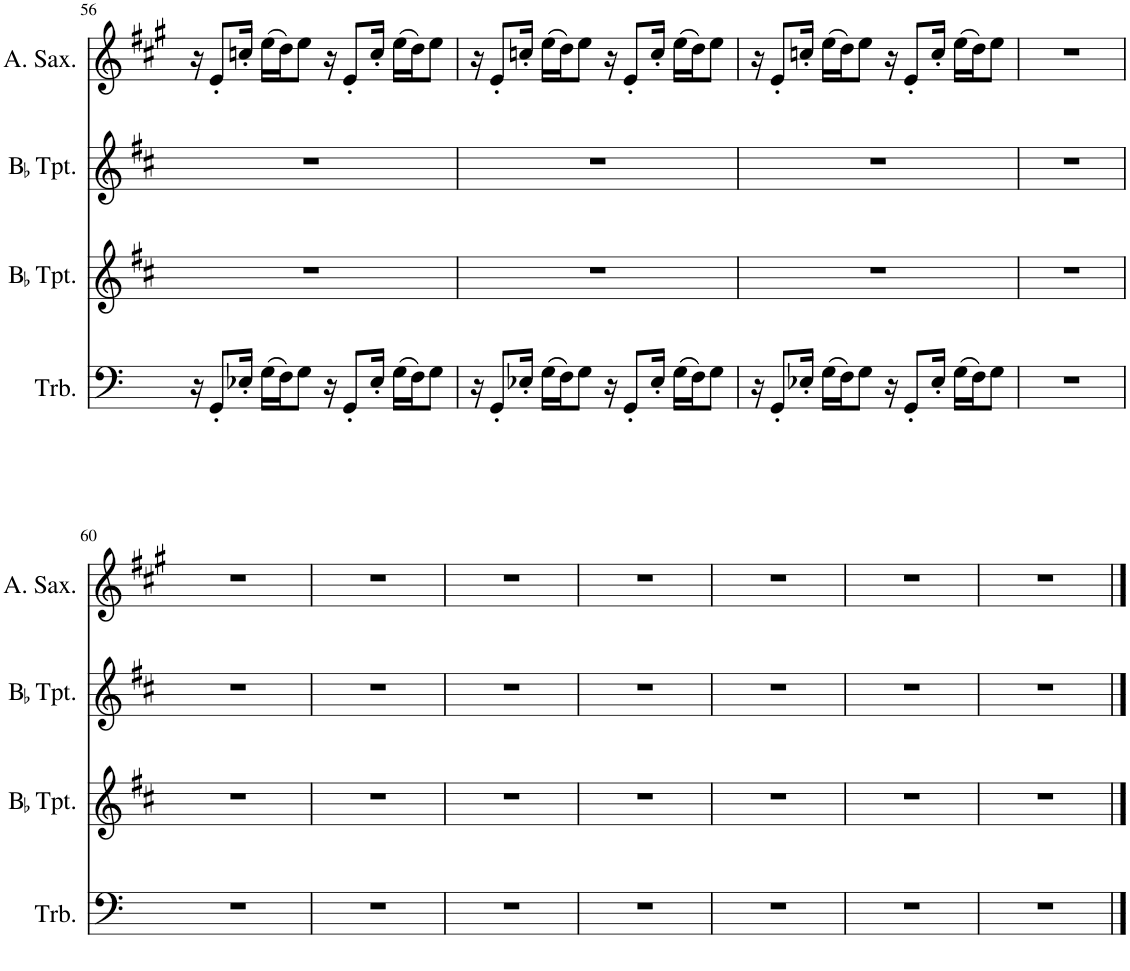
**kern	**kern	**kern	**kern
*part4	*part3	*part2	*part1
*staff4	*staff3	*staff2	*staff1
*I"Trombone	*I"BaccidentalFlat Trumpet	*I"BaccidentalFlat Trumpet	*I"Alto Saxophone
*I'Trb.	*I'BaccidentalFlat Tpt.	*I'BaccidentalFlat Tpt.	*I'A. Sax.
!!LO:PB:g=z
*clefF4	*clefG2	*clefG2	*clefG2
*	*Trd1c2	*Trd1c2	*Trd5c9
*k[]	*k[f#c#]	*k[f#c#]	*k[f#c#g#]
*M4/4	*M4/4	*M4/4	*M4/4
=56	=56	=56	=56
16r	1r	1r	16r
8GG'/L	.	.	8e'/L
16E-X'/Jk	.	.	16ccn'/Jk
(16G\LL	.	.	(16ee\LL
16F\J)	.	.	16dd\J)
8G\J	.	.	8ee\J
16r	.	.	16r
8GG'/L	.	.	8e'/L
16E-'/Jk	.	.	16cc'/Jk
(16G\LL	.	.	(16ee\LL
16F\J)	.	.	16dd\J)
8G\J	.	.	8ee\J
=57	=57	=57	=57
16r	1r	1r	16r
8GG'/L	.	.	8e'/L
16E-X'/Jk	.	.	16ccn'/Jk
(16G\LL	.	.	(16ee\LL
16F\J)	.	.	16dd\J)
8G\J	.	.	8ee\J
16r	.	.	16r
8GG'/L	.	.	8e'/L
16E-'/Jk	.	.	16cc'/Jk
(16G\LL	.	.	(16ee\LL
16F\J)	.	.	16dd\J)
8G\J	.	.	8ee\J
=58	=58	=58	=58
16r	1r	1r	16r
8GG'/L	.	.	8e'/L
16E-X'/Jk	.	.	16ccn'/Jk
(16G\LL	.	.	(16ee\LL
16F\J)	.	.	16dd\J)
8G\J	.	.	8ee\J
16r	.	.	16r
8GG'/L	.	.	8e'/L
16E-'/Jk	.	.	16cc'/Jk
(16G\LL	.	.	(16ee\LL
16F\J)	.	.	16dd\J)
8G\J	.	.	8ee\J
=59	=59	=59	=59
1r	1r	1r	1r
!!LO:LB:g=z
=60	=60	=60	=60
1r	1r	1r	1r
=61	=61	=61	=61
1r	1r	1r	1r
=62	=62	=62	=62
1r	1r	1r	1r
=63	=63	=63	=63
1r	1r	1r	1r
=64	=64	=64	=64
1r	1r	1r	1r
=65	=65	=65	=65
1r	1r	1r	1r
=66	=66	=66	=66
1r	1r	1r	1r
==	==	==	==
*-	*-	*-	*-
